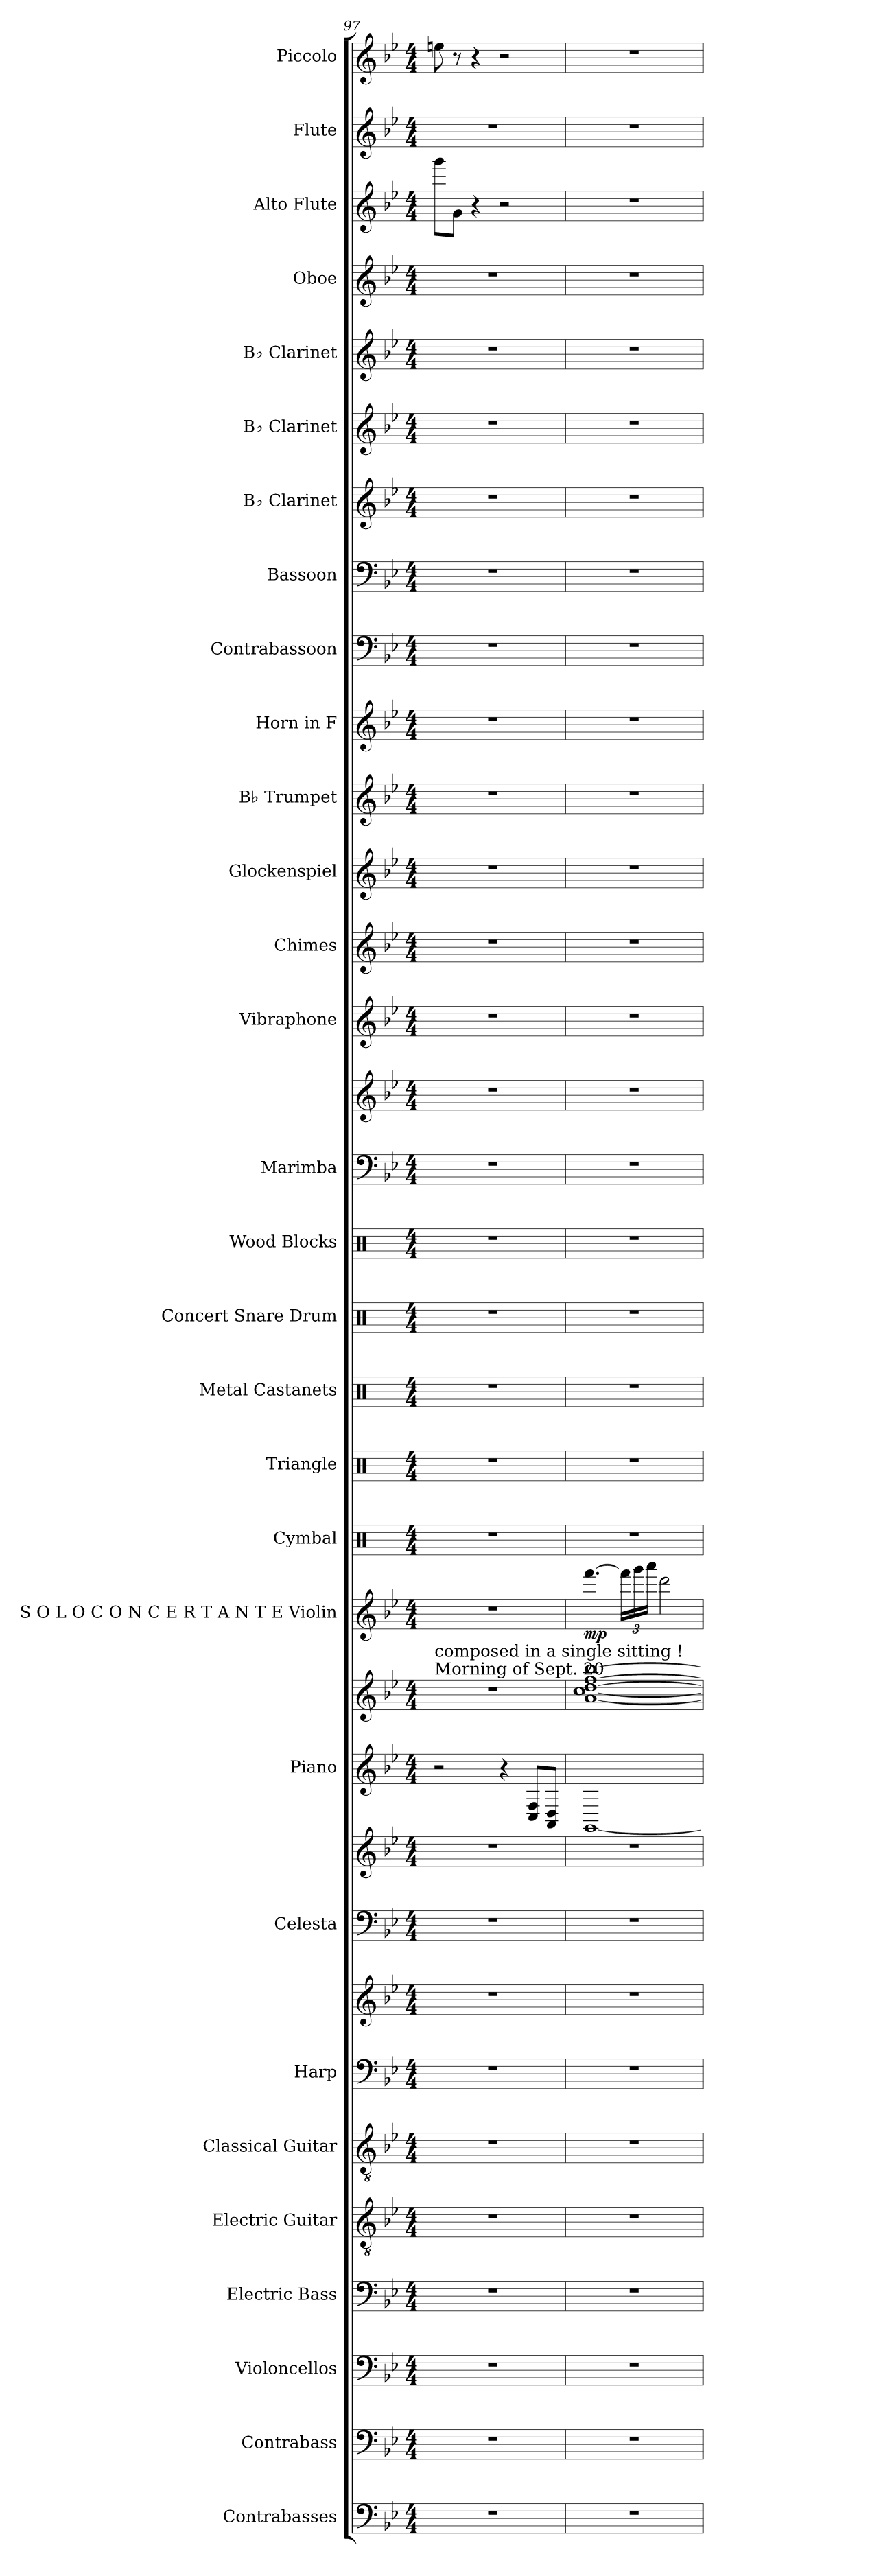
**kern	**kern	**kern	**kern	**kern	**kern	**kern	**kern	**kern	**kern	**kern	**kern	**kern	**dynam	**kern	**kern	**kern	**kern	**kern	**kern	**kern	**kern	**kern	**kern	**kern	**kern	**kern	**kern	**kern	**kern	**kern	**kern	**kern	**kern	**kern
*part30	*part29	*part28	*part27	*part26	*part25	*part24	*part24	*part23	*part23	*part22	*part22	*part21	*part21	*part20	*part19	*part18	*part17	*part16	*part15	*part15	*part14	*part13	*part12	*part11	*part10	*part9	*part8	*part7	*part6	*part5	*part4	*part3	*part2	*part1
*staff34	*staff33	*staff32	*staff31	*staff30	*staff29	*staff28	*staff27	*staff26	*staff25	*staff24	*staff23	*staff22	*staff22	*staff21	*staff20	*staff19	*staff18	*staff17	*staff16	*staff15	*staff14	*staff13	*staff12	*staff11	*staff10	*staff9	*staff8	*staff7	*staff6	*staff5	*staff4	*staff3	*staff2	*staff1
*I"Contrabasses	*I"Contrabass	*I"Violoncellos	*I"Electric Bass	*I"Electric Guitar	*I"Classical Guitar	*I"Harp	*	*I"Celesta	*	*I"Piano	*	*I"S  O  L  O   C O N C E R T A N T E    Violin	*	*I"Cymbal	*I"Triangle	*I"Metal Castanets	*I"Concert Snare Drum	*I"Wood Blocks	*I"Marimba	*	*I"Vibraphone	*I"Chimes	*I"Glockenspiel	*I"B♭ Trumpet	*I"Horn in F	*I"Contrabassoon	*I"Bassoon	*I"B♭ Clarinet	*I"B♭ Clarinet	*I"B♭ Clarinet	*I"Oboe	*I"Alto Flute	*I"Flute	*I"Piccolo
*I'Cbs.	*I'Cb.	*I'Vcs.	*I'El. B.	*I'El. Guit.	*I'Guit.	*I'Hrp.	*	*I'Cel.	*	*I'Pno.	*	*I'S  O  L   O    Vln.	*	*I'Cym.	*I'Trgl.	*I'Met. Cst.	*I'Con. Sn.	*I'Wd. Bl.	*I'Mrm.	*	*I'Vib.	*I'Cme.	*I'Glock.	*I'B♭ Tpt.	*	*I'Cbsn.	*I'Bsn.	*I'B♭ Cl.	*I'B♭ Cl.	*I'B♭ Cl.	*I'Ob.	*I'A. Fl.	*I'Fl.	*I'Picc.
*clefF4	*clefF4	*clefF4	*clefF4	*clefGv2	*clefGv2	*clefF4	*clefG2	*clefF4	*clefG2	*clefG2	*clefG2	*clefG2	*	*clefX	*clefX	*clefX	*clefX	*clefX	*clefF4	*clefG2	*clefG2	*clefG2	*clefG2	*clefG2	*clefG2	*clefF4	*clefF4	*clefG2	*clefG2	*clefG2	*clefG2	*clefG2	*clefG2	*clefG2
*ITrd7c12	*ITrd7c12	*	*ITrd7c12	*	*	*	*	*ITrd-7c-12	*ITrd-7c-12	*	*	*	*	*	*	*	*	*	*	*	*	*	*ITrd-14c-24	*ITrd1c2	*ITrd4c7	*ITrd7c12	*	*ITrd1c2	*ITrd1c2	*ITrd1c2	*	*ITrd3c5	*	*ITrd-7c-12
*k[b-e-]	*k[b-e-]	*k[b-e-]	*k[b-e-]	*k[b-e-]	*k[b-e-]	*k[b-e-]	*k[b-e-]	*k[b-e-]	*k[b-e-]	*k[b-e-]	*k[b-e-]	*k[b-e-]	*	*k[]	*k[]	*k[]	*k[]	*k[]	*k[b-e-]	*k[b-e-]	*k[b-e-]	*k[b-e-]	*k[b-e-]	*k[b-e-a-d-]	*k[b-e-a-]	*k[b-e-]	*k[b-e-]	*k[b-e-a-d-]	*k[b-e-a-d-]	*k[b-e-a-d-]	*k[b-e-]	*k[b-]	*k[b-e-]	*k[b-e-]
*M4/4	*M4/4	*M4/4	*M4/4	*M4/4	*M4/4	*M4/4	*M4/4	*M4/4	*M4/4	*M4/4	*M4/4	*M4/4	*	*M4/4	*M4/4	*M4/4	*M4/4	*M4/4	*M4/4	*M4/4	*M4/4	*M4/4	*M4/4	*M4/4	*M4/4	*M4/4	*M4/4	*M4/4	*M4/4	*M4/4	*M4/4	*M4/4	*M4/4	*M4/4
=97	=97	=97	=97	=97	=97	=97	=97	=97	=97	=97	=97	=97	=97	=97	=97	=97	=97	=97	=97	=97	=97	=97	=97	=97	=97	=97	=97	=97	=97	=97	=97	=97	=97	=97
!	!	!	!	!	!	!	!	!	!	!	!LO:TX:a:t=Morning  of  Sept.  20	!	!	!	!	!	!	!	!	!	!	!	!	!	!	!	!	!	!	!	!	!	!	!
!	!	!	!	!	!	!	!	!	!	!	!LO:TX:a:t=composed in  a  single  sitting  !	!	!	!	!	!	!	!	!	!	!	!	!	!	!	!	!	!	!	!	!	!	!	!
1r	1r	1r	1r	1r	1r	1r	1r	1r	1r	2r	1r	1r	.	1r	1r	1r	1r	1r	1r	1r	1r	1r	1r	1r	1r	1r	1r	1r	1r	1r	1r	8ddd\L	1r	8eeen\
.	.	.	.	.	.	.	.	.	.	.	.	.	.	.	.	.	.	.	.	.	.	.	.	.	.	.	.	.	.	.	.	8d\J	.	8r
.	.	.	.	.	.	.	.	.	.	.	.	.	.	.	.	.	.	.	.	.	.	.	.	.	.	.	.	.	.	.	.	4r	.	4r
.	.	.	.	.	.	.	.	.	.	4r	.	.	.	.	.	.	.	.	.	.	.	.	.	.	.	.	.	.	.	.	.	2r	.	2r
.	.	.	.	.	.	.	.	.	.	8C/ 8F/L	.	.	.	.	.	.	.	.	.	.	.	.	.	.	.	.	.	.	.	.	.	.	.	.
.	.	.	.	.	.	.	.	.	.	8AA/ 8D/J	.	.	.	.	.	.	.	.	.	.	.	.	.	.	.	.	.	.	.	.	.	.	.	.
=98	=98	=98	=98	=98	=98	=98	=98	=98	=98	=98	=98	=98	=98	=98	=98	=98	=98	=98	=98	=98	=98	=98	=98	=98	=98	=98	=98	=98	=98	=98	=98	=98	=98	=98
!	!	!	!	!	!	!	!	!	!	!	!	!	!LO:DY:b	!	!	!	!	!	!	!	!	!	!	!	!	!	!	!	!	!	!	!	!	!
1r	1r	1r	1r	1r	1r	1r	1r	1r	1r	[1GG	[1a [1cc [1dd [1ff [1bb-	[4.fff\	mp	1r	1r	1r	1r	1r	1r	1r	1r	1r	1r	1r	1r	1r	1r	1r	1r	1r	1r	1r	1r	1r
*	*	*	*	*	*	*	*	*	*	*	*	*Xbrackettup	*	*	*	*	*	*	*	*	*	*	*	*	*	*	*	*	*	*	*	*	*	*
.	.	.	.	.	.	.	.	.	.	.	.	24fff\LL]	.	.	.	.	.	.	.	.	.	.	.	.	.	.	.	.	.	.	.	.	.	.
.	.	.	.	.	.	.	.	.	.	.	.	24ggg\	.	.	.	.	.	.	.	.	.	.	.	.	.	.	.	.	.	.	.	.	.	.
.	.	.	.	.	.	.	.	.	.	.	.	24aaa\JJ	.	.	.	.	.	.	.	.	.	.	.	.	.	.	.	.	.	.	.	.	.	.
.	.	.	.	.	.	.	.	.	.	.	.	2ddd\	.	.	.	.	.	.	.	.	.	.	.	.	.	.	.	.	.	.	.	.	.	.
=	=	=	=	=	=	=	=	=	=	=	=	=	=	=	=	=	=	=	=	=	=	=	=	=	=	=	=	=	=	=	=	=	=	=
*-	*-	*-	*-	*-	*-	*-	*-	*-	*-	*-	*-	*-	*-	*-	*-	*-	*-	*-	*-	*-	*-	*-	*-	*-	*-	*-	*-	*-	*-	*-	*-	*-	*-	*-
